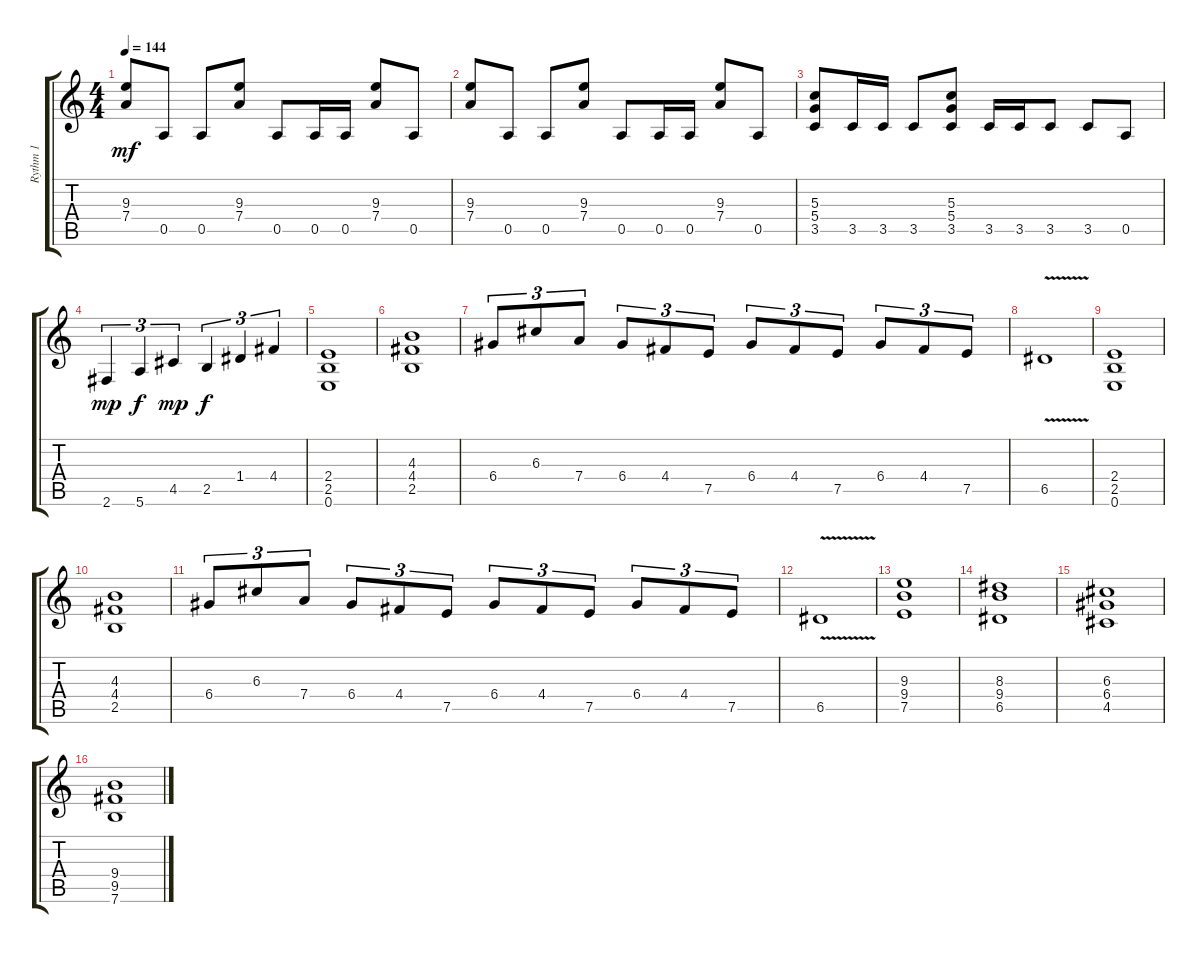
\track ("Rythm 1" "Rythm 1") {instrument distortionguitar}
\staff {score tabs}
\tuning (E4 B3 G3 D3 A2 E2) {hide}
\ts (4 4)
\tempo 144
\clef g2
\ks c
(9.3 7.4).8{dy mf} 0.5.8 0.5.8 (9.3 7.4).8 0.5.8 0.5.16 0.5.16 (9.3 7.4).8 0.5.8 |
(9.3 7.4).8 0.5.8 0.5.8 (9.3 7.4).8 0.5.8 0.5.16 0.5.16 (9.3 7.4).8 0.5.8 |
(5.3 5.4 3.5).8 3.5.16 3.5.16 3.5.8 (5.3 5.4 3.5).8 3.5.16 3.5.16 3.5.8 3.5.8 0.5.8 |
2.6.4{tu (3 2) dy mp} 5.6.4{tu (3 2) dy f} 4.5.4{tu (3 2) dy mp} 2.5.4{tu (3 2) dy f} 1.4.4{tu (3 2)} 4.4.4{tu (3 2)} |
(2.4 2.5 0.6).1 |
(4.3 4.4 2.5).1 |
6.4.8{tu (3 2)} 6.3.8{tu (3 2)} 7.4.8{tu (3 2)} 6.4.8{tu (3 2)} 4.4.8{tu (3 2)} 7.5.8{tu (3 2)} 6.4.8{tu (3 2)} 4.4.8{tu (3 2)} 7.5.8{tu (3 2)} 6.4.8{tu (3 2)} 4.4.8{tu (3 2)} 7.5.8{tu (3 2)} |
6.5{v}.1 |
(2.4 2.5 0.6).1 |
(4.3 4.4 2.5).1 |
6.4.8{tu (3 2)} 6.3.8{tu (3 2)} 7.4.8{tu (3 2)} 6.4.8{tu (3 2)} 4.4.8{tu (3 2)} 7.5.8{tu (3 2)} 6.4.8{tu (3 2)} 4.4.8{tu (3 2)} 7.5.8{tu (3 2)} 6.4.8{tu (3 2)} 4.4.8{tu (3 2)} 7.5.8{tu (3 2)} |
6.5{v}.1 |
(9.3 9.4 7.5).1 |
(8.3 9.4 6.5).1 |
(6.3 6.4 4.5).1 |
(9.4 9.5 7.6).1
